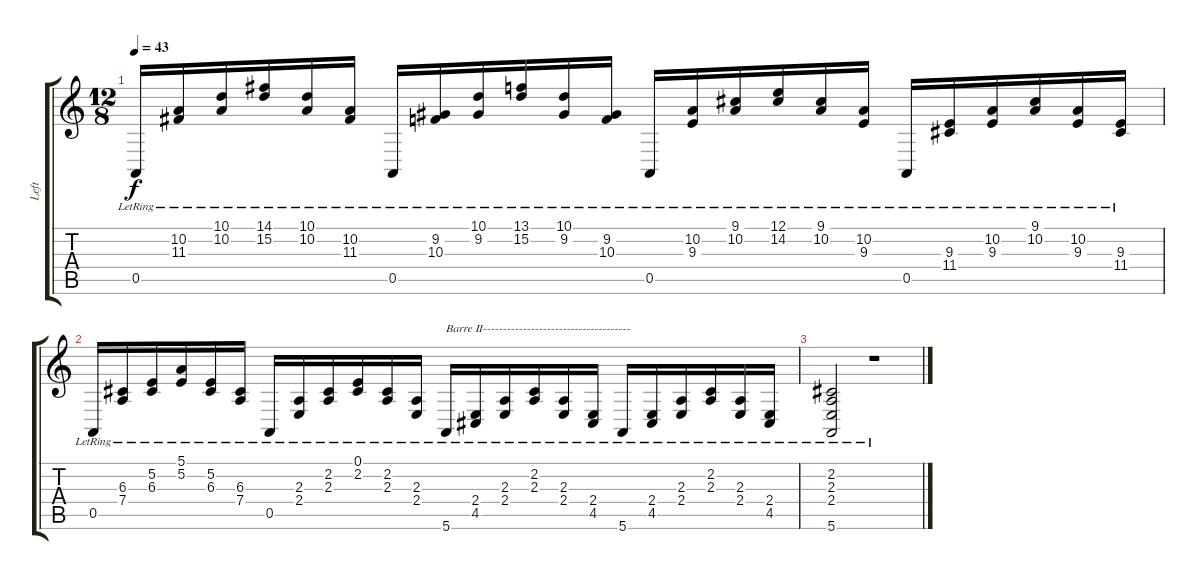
\track ("Left" "Left") {instrument acousticgrandpiano}
\staff {score tabs}
\tuning (E4 B3 G3 D3 A2 E2) {hide}
\ts (12 8)
\tempo 43
\clef g2
\ks c
0.5{lr}.16{dy f} (10.2{lr} 11.3{lr}).16 (10.1{lr} 10.2{lr}).16 (14.1{lr} 15.2{lr}).16 (10.1{lr} 10.2{lr}).16 (10.2{lr} 11.3{lr}).16 0.5{lr}.16 (9.2{lr} 10.3{lr}).16 (10.1{lr} 9.2{lr}).16 (13.1{lr} 15.2{lr}).16 (10.1{lr} 9.2{lr}).16 (9.2{lr} 10.3{lr}).16 0.5{lr}.16 (10.2{lr} 9.3{lr}).16 (9.1{lr} 10.2{lr}).16 (12.1{lr} 14.2{lr}).16 (9.1{lr} 10.2{lr}).16 (10.2{lr} 9.3{lr}).16 0.5{lr}.16 (9.3{lr} 11.4{lr}).16 (10.2{lr} 9.3{lr}).16 (9.1{lr} 10.2{lr}).16 (10.2{lr} 9.3{lr}).16 (9.3{lr} 11.4{lr}).16 |
0.5{lr}.16 (6.3{lr} 7.4{lr}).16 (5.2{lr} 6.3{lr}).16 (5.1{lr} 5.2{lr}).16 (5.2{lr} 6.3{lr}).16 (6.3{lr} 7.4{lr}).16 0.5{lr}.16 (2.3{lr} 2.4{lr}).16 (2.2{lr} 2.3{lr}).16 (0.1{lr} 2.2{lr}).16 (2.2{lr} 2.3{lr}).16 (2.3{lr} 2.4{lr}).16 5.6{lr}.16{txt "Barre II-------------------------------------"} (2.4{lr} 4.5{lr}).16 (2.3{lr} 2.4{lr}).16 (2.2{lr} 2.3{lr}).16 (2.3{lr} 2.4{lr}).16 (2.4{lr} 4.5{lr}).16 5.6{lr}.16 (2.4{lr} 4.5{lr}).16 (2.3{lr} 2.4{lr}).16 (2.2{lr} 2.3{lr}).16 (2.3{lr} 2.4{lr}).16 (2.4{lr} 4.5{lr}).16 |
(2.2{lr} 2.3{lr} 2.4{lr} 5.6{lr}).2 r.1
